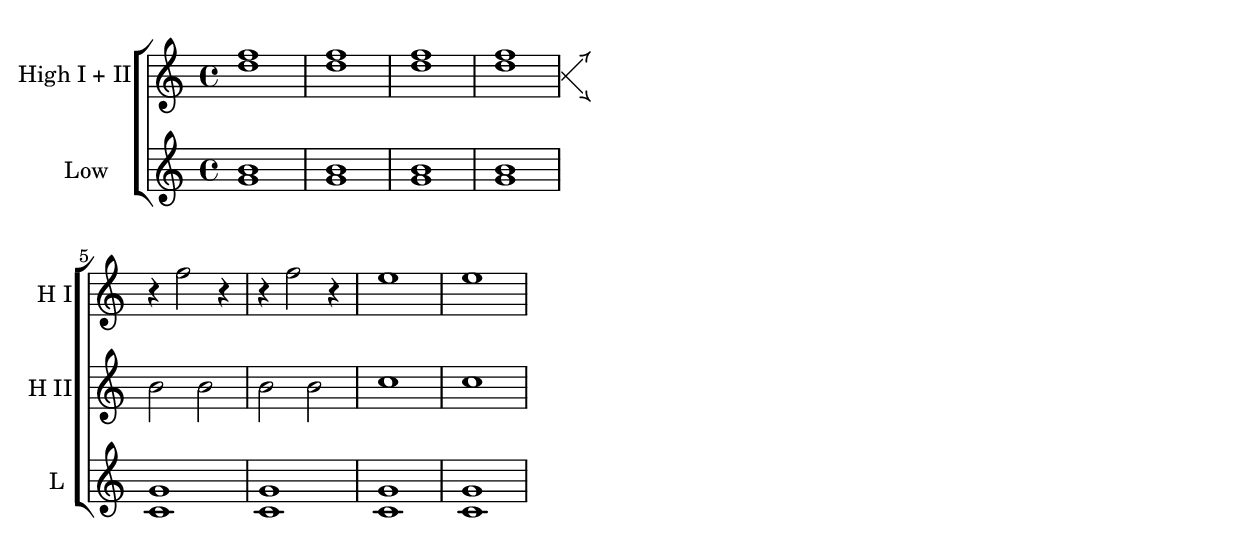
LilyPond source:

%% DO NOT EDIT this file manually; it is automatically
%% generated from LSR http://lsr.dsi.unimi.it
%% Make any changes in LSR itself, or in Documentation/snippets/new/ ,
%% and then run scripts/auxiliar/makelsr.py
%%
%% This file is in the public domain.
\version "2.16.0"

\header {
  lsrtags = "staff-notation, symbols-and-glyphs, vocal-music"

  texidoc = "
This snippet defines the @code{\\splitStaffBarLine} command, which adds
arrows in north-east and south-east directions at a bar line, to denote
that several voices sharing a staff will each continue on a staff of
their own in the next system.

"
  doctitle = "Adding indicators to staves which get split after a break"
} % begin verbatim

#(define-markup-command (arrow-at-angle layout props angle-deg length fill)
   (number? number? boolean?)
   (let* (
          ;; PI-OVER-180 and degrees->radians are taken from flag-styles.scm
          (PI-OVER-180 (/ (atan 1 1) 45))
          (degrees->radians (lambda (degrees) (* degrees PI-OVER-180)))
          (angle-rad (degrees->radians angle-deg))
          (target-x (* length (cos angle-rad)))
          (target-y (* length (sin angle-rad))))
     (interpret-markup layout props
                       (markup
                        #:translate (cons (/ target-x 2) (/ target-y 2))
                        #:rotate angle-deg
                        #:translate (cons (/ length -2) 0)
                        #:concat (#:draw-line (cons length 0)
                                              #:arrow-head X RIGHT fill)))))

splitStaffBarLineMarkup = \markup \with-dimensions #'(0 . 0) #'(0 . 0) {
  \combine
    \arrow-at-angle #45 #(sqrt 8) ##f
    \arrow-at-angle #-45 #(sqrt 8) ##f
}

splitStaffBarLine = {
  \once \override Staff.BarLine #'stencil =
    #(lambda (grob)
       (ly:stencil-combine-at-edge
        (ly:bar-line::print grob)
        X RIGHT
        (grob-interpret-markup grob splitStaffBarLineMarkup)
        0))
  \break
}

\paper {
  ragged-right = ##t
  short-indent = 5\mm
}

\score {
  <<
    \new ChoirStaff <<
      \new Staff \with { instrumentName = #"High I + II" } {
        <<
          \repeat unfold 4 f''1
          \\
          \repeat unfold 4 d''1
        >>
        \splitStaffBarLine
      }
      \new Staff \with { instrumentName = #"Low" } {
        <<
          \repeat unfold 4 b'1
          \\
          \repeat unfold 4 g'1
        >>
      }

      \new Staff \with { shortInstrumentName = #"H I" } {
        R1*4
        \repeat unfold 2 { r4 f''2 r4 } \repeat unfold 2 e''1
      }
      \new Staff \with { shortInstrumentName = #"H II" } {
        R1*4
        \repeat unfold 4 b'2 \repeat unfold 2 c''1
      }
      \new Staff \with { shortInstrumentName = #"L" } {
        R1*4
        <<
          \repeat unfold 4 g'1
          \\
          \repeat unfold 4 c'1
        >>
      }
    >>
  >>
  \layout {
    \context {
      \Staff \RemoveEmptyStaves
      \override VerticalAxisGroup #'remove-first = ##t
    }
  }
}
